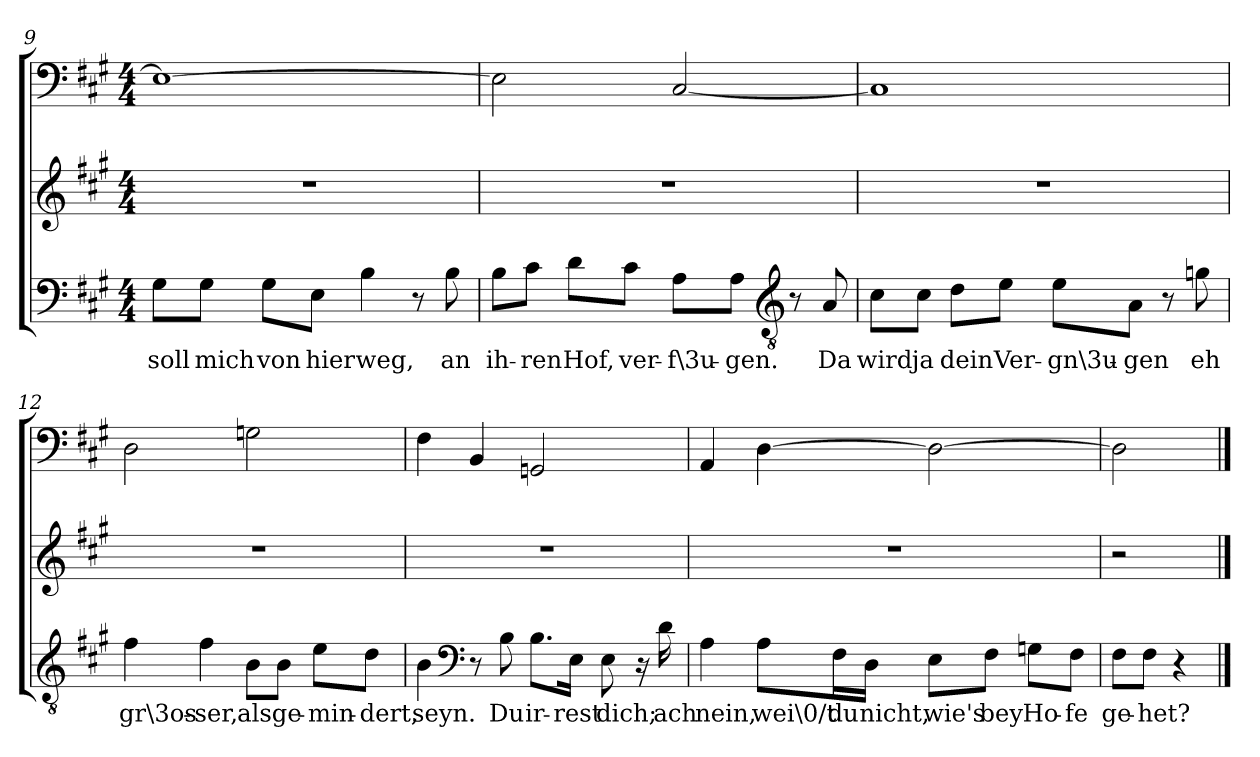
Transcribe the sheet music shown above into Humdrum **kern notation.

**kern	**text	**kern	**kern
*part3	*part3	*part2	*part1
*staff3	*staff3	*staff2	*staff1
*clefF4	*	*clefG2	*clefF4
*k[f#c#g#]	*	*k[f#c#g#]	*k[f#c#g#]
*A:	*	*A:	*A:
*M4/4	*	*M4/4	*M4/4
=9	=9	=9	=9
8G#\L	soll	1r	1E\_
8G#\J	mich	.	.
8G#\L	von	.	.
8E\J	hier	.	.
4B\	weg,	.	.
8r	.	.	.
8B\	an	.	.
=10	=10	=10	=10
8B\L	ih-	1r	2E\]
8c#\J	-ren	.	.
8d\L	Hof,	.	.
8c#\J	ver-	.	.
8A\L	-f\3u-	.	[2C#/
8A\J	-gen.	.	.
*clefGv2	*	*	*
8r	.	.	.
8A/	Da	.	.
=11	=11	=11	=11
8c#\L	wird	1r	1C#/]
8c#\J	ja	.	.
8d\L	dein	.	.
8e\J	Ver-	.	.
8e\L	-gn\3u-	.	.
8A\J	-gen	.	.
8r	.	.	.
8gn\	eh	.	.
=12	=12	=12	=12
4f#\	gr\3os-	1r	2D\
4f#\	-ser,	.	.
8B\L	als	.	2Gn\
8B\J	ge-	.	.
8e\L	-min-	.	.
8d\J	-dert,	.	.
=13	=13	=13	=13
4B\	seyn.	1r	4F#\
*clefF4	*	*	*
8r	.	.	4BB/
8B\	Du	.	.
8.B\L	ir-	.	2GGn/
16E\Jk	-rest	.	.
8E\	dich;	.	.
16r	.	.	.
16d\	ach	.	.
=14	=14	=14	=14
4A\	nein,	1r	4AA/
8A\L	wei\0/t	.	[4D\
16F#\L	du	.	.
16D\JJ	nicht,	.	.
8E\L	wie's	.	2D\_
8F#\J	bey	.	.
8Gn\L	Ho-	.	.
8F#\J	-fe	.	.
=15	=15	=15	=15
8F#\L	ge-	2r	2D\]
8F#\J	-het?	.	.
4r	.	.	.
==	==	==	==
*-	*-	*-	*-
